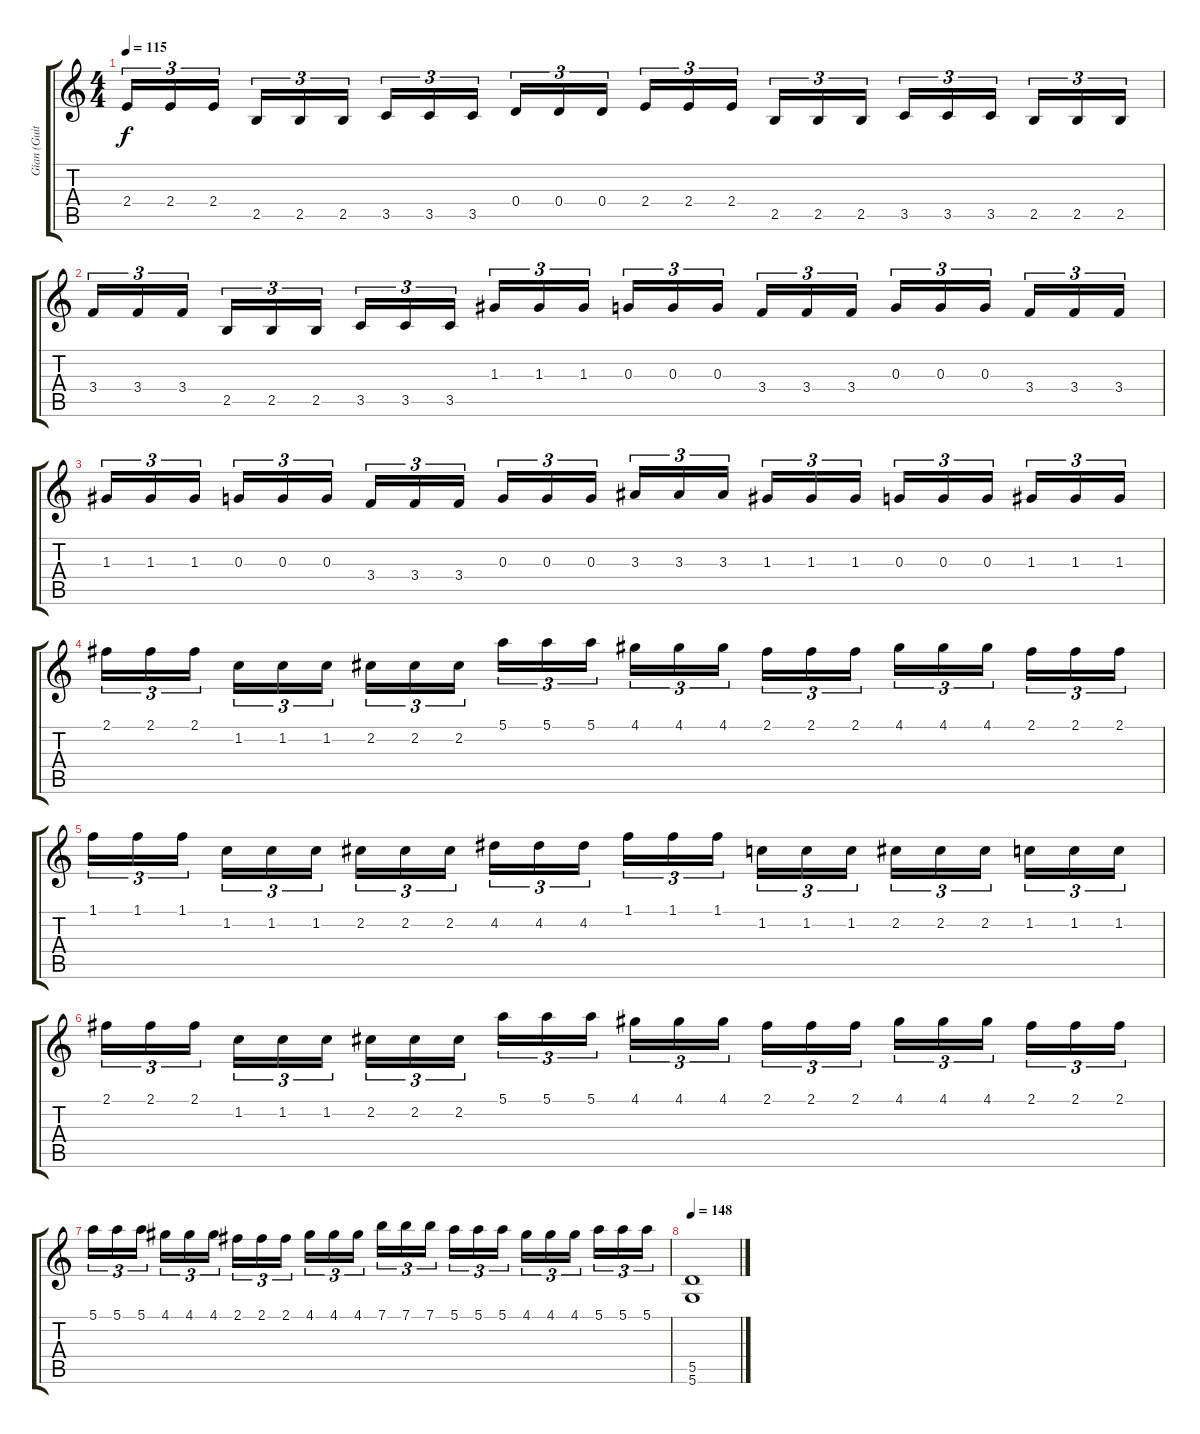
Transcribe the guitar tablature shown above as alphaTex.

\track ("Gian (Guitar)" "Gian (Guit") {instrument overdrivenguitar}
\staff {score tabs}
\tuning (E4 B3 G3 D3 A2 D2) {hide}
\ts (4 4)
\tempo 115
\clef g2
\ks c
2.4.16{tu (3 2) dy f} 2.4.16{tu (3 2)} 2.4.16{tu (3 2)} 2.5.16{tu (3 2)} 2.5.16{tu (3 2)} 2.5.16{tu (3 2)} 3.5.16{tu (3 2)} 3.5.16{tu (3 2)} 3.5.16{tu (3 2)} 0.4.16{tu (3 2)} 0.4.16{tu (3 2)} 0.4.16{tu (3 2)} 2.4.16{tu (3 2)} 2.4.16{tu (3 2)} 2.4.16{tu (3 2)} 2.5.16{tu (3 2)} 2.5.16{tu (3 2)} 2.5.16{tu (3 2)} 3.5.16{tu (3 2)} 3.5.16{tu (3 2)} 3.5.16{tu (3 2)} 2.5.16{tu (3 2)} 2.5.16{tu (3 2)} 2.5.16{tu (3 2)} |
3.4.16{tu (3 2)} 3.4.16{tu (3 2)} 3.4.16{tu (3 2)} 2.5.16{tu (3 2)} 2.5.16{tu (3 2)} 2.5.16{tu (3 2)} 3.5.16{tu (3 2)} 3.5.16{tu (3 2)} 3.5.16{tu (3 2)} 1.3.16{tu (3 2)} 1.3.16{tu (3 2)} 1.3.16{tu (3 2)} 0.3.16{tu (3 2)} 0.3.16{tu (3 2)} 0.3.16{tu (3 2)} 3.4.16{tu (3 2)} 3.4.16{tu (3 2)} 3.4.16{tu (3 2)} 0.3.16{tu (3 2)} 0.3.16{tu (3 2)} 0.3.16{tu (3 2)} 3.4.16{tu (3 2)} 3.4.16{tu (3 2)} 3.4.16{tu (3 2)} |
1.3.16{tu (3 2)} 1.3.16{tu (3 2)} 1.3.16{tu (3 2)} 0.3.16{tu (3 2)} 0.3.16{tu (3 2)} 0.3.16{tu (3 2)} 3.4.16{tu (3 2)} 3.4.16{tu (3 2)} 3.4.16{tu (3 2)} 0.3.16{tu (3 2)} 0.3.16{tu (3 2)} 0.3.16{tu (3 2)} 3.3.16{tu (3 2)} 3.3.16{tu (3 2)} 3.3.16{tu (3 2)} 1.3.16{tu (3 2)} 1.3.16{tu (3 2)} 1.3.16{tu (3 2)} 0.3.16{tu (3 2)} 0.3.16{tu (3 2)} 0.3.16{tu (3 2)} 1.3.16{tu (3 2)} 1.3.16{tu (3 2)} 1.3.16{tu (3 2)} |
2.1.16{tu (3 2)} 2.1.16{tu (3 2)} 2.1.16{tu (3 2)} 1.2.16{tu (3 2)} 1.2.16{tu (3 2)} 1.2.16{tu (3 2)} 2.2.16{tu (3 2)} 2.2.16{tu (3 2)} 2.2.16{tu (3 2)} 5.1.16{tu (3 2)} 5.1.16{tu (3 2)} 5.1.16{tu (3 2)} 4.1.16{tu (3 2)} 4.1.16{tu (3 2)} 4.1.16{tu (3 2)} 2.1.16{tu (3 2)} 2.1.16{tu (3 2)} 2.1.16{tu (3 2)} 4.1.16{tu (3 2)} 4.1.16{tu (3 2)} 4.1.16{tu (3 2)} 2.1.16{tu (3 2)} 2.1.16{tu (3 2)} 2.1.16{tu (3 2)} |
1.1.16{tu (3 2)} 1.1.16{tu (3 2)} 1.1.16{tu (3 2)} 1.2.16{tu (3 2)} 1.2.16{tu (3 2)} 1.2.16{tu (3 2)} 2.2.16{tu (3 2)} 2.2.16{tu (3 2)} 2.2.16{tu (3 2)} 4.2.16{tu (3 2)} 4.2.16{tu (3 2)} 4.2.16{tu (3 2)} 1.1.16{tu (3 2)} 1.1.16{tu (3 2)} 1.1.16{tu (3 2)} 1.2.16{tu (3 2)} 1.2.16{tu (3 2)} 1.2.16{tu (3 2)} 2.2.16{tu (3 2)} 2.2.16{tu (3 2)} 2.2.16{tu (3 2)} 1.2.16{tu (3 2)} 1.2.16{tu (3 2)} 1.2.16{tu (3 2)} |
2.1.16{tu (3 2)} 2.1.16{tu (3 2)} 2.1.16{tu (3 2)} 1.2.16{tu (3 2)} 1.2.16{tu (3 2)} 1.2.16{tu (3 2)} 2.2.16{tu (3 2)} 2.2.16{tu (3 2)} 2.2.16{tu (3 2)} 5.1.16{tu (3 2)} 5.1.16{tu (3 2)} 5.1.16{tu (3 2)} 4.1.16{tu (3 2)} 4.1.16{tu (3 2)} 4.1.16{tu (3 2)} 2.1.16{tu (3 2)} 2.1.16{tu (3 2)} 2.1.16{tu (3 2)} 4.1.16{tu (3 2)} 4.1.16{tu (3 2)} 4.1.16{tu (3 2)} 2.1.16{tu (3 2)} 2.1.16{tu (3 2)} 2.1.16{tu (3 2)} |
5.1.16{tu (3 2)} 5.1.16{tu (3 2)} 5.1.16{tu (3 2)} 4.1.16{tu (3 2)} 4.1.16{tu (3 2)} 4.1.16{tu (3 2)} 2.1.16{tu (3 2)} 2.1.16{tu (3 2)} 2.1.16{tu (3 2)} 4.1.16{tu (3 2)} 4.1.16{tu (3 2)} 4.1.16{tu (3 2)} 7.1.16{tu (3 2)} 7.1.16{tu (3 2)} 7.1.16{tu (3 2)} 5.1.16{tu (3 2)} 5.1.16{tu (3 2)} 5.1.16{tu (3 2)} 4.1.16{tu (3 2)} 4.1.16{tu (3 2)} 4.1.16{tu (3 2)} 5.1.16{tu (3 2)} 5.1.16{tu (3 2)} 5.1.16{tu (3 2)} |
\tempo 148
(5.5 5.6).1
